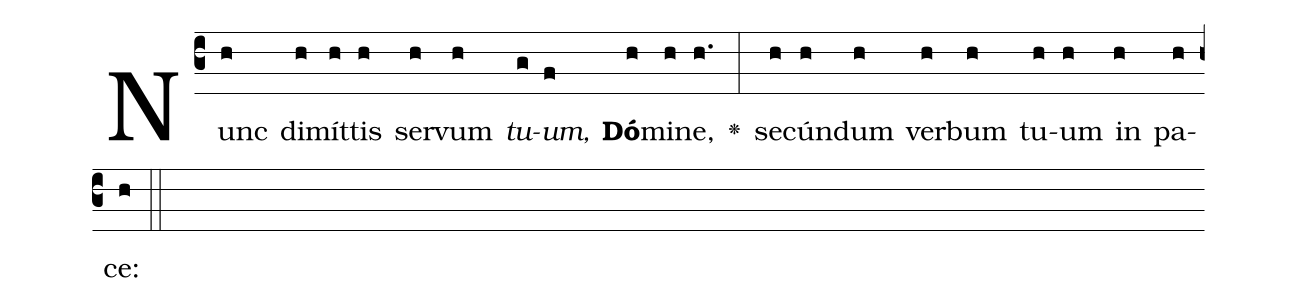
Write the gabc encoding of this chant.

%%
(c3)Nunc(h) di(h)mít(h)tis(h) ser(h)vum(h) <i>tu</i>(g)<i>um,</i>(f) <b>Dó</b>(h)mi(h)ne,(h.) <v>\greheightstar</v>(:) se(h)cún(h)dum(h) ver(h)bum(h) tu(h)um(h) in(h) pa(h)ce:(h) (::)
